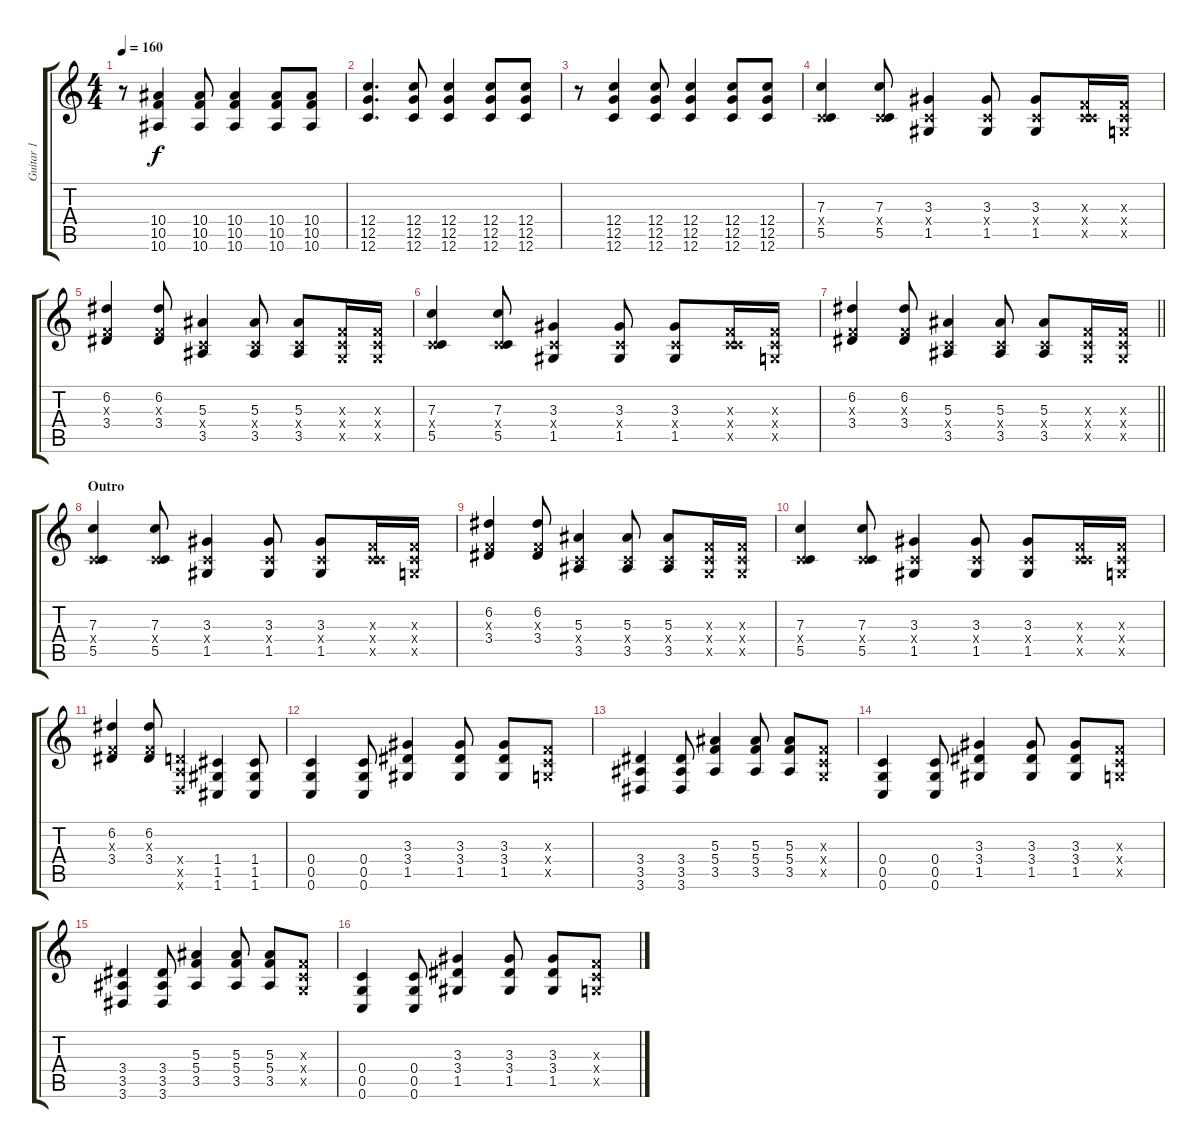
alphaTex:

\track ("Guitar 1" "Guitar 1") {instrument distortionguitar}
\staff {score tabs}
\tuning (D4 A3 F3 C3 G2 C2) {hide}
\ts (4 4)
\tempo 160
\clef g2
\ks c
r.8{dy f} (10.4 10.5 10.6).4 (10.4 10.5 10.6).8 (10.4 10.5 10.6).4 (10.4 10.5 10.6).8 (10.4 10.5 10.6).8 |
(12.4 12.5 12.6).4{d} (12.4 12.5 12.6).8 (12.4 12.5 12.6).4 (12.4 12.5 12.6).8 (12.4 12.5 12.6).8 |
r.8 (12.4 12.5 12.6).4 (12.4 12.5 12.6).8 (12.4 12.5 12.6).4 (12.4 12.5 12.6).8 (12.4 12.5 12.6).8 |
(7.3 0.4{x} 5.5).4 (7.3 0.4{x} 5.5).8 (3.3 0.4{x} 1.5).4 (3.3 0.4{x} 1.5).8 (3.3 0.4{x} 1.5).8 (0.3{x} 0.4{x} 5.5{x}).16 (0.3{x} 0.4{x} 0.5{x}).16 |
(6.2 0.3{x} 3.4).4 (6.2 0.3{x} 3.4).8 (5.3 0.4{x} 3.5).4 (5.3 0.4{x} 3.5).8 (5.3 0.4{x} 3.5).8 (0.3{x} 0.4{x} 0.5{x}).16 (0.3{x} 0.4{x} 0.5{x}).16 |
(7.3 0.4{x} 5.5).4 (7.3 0.4{x} 5.5).8 (3.3 0.4{x} 1.5).4 (3.3 0.4{x} 1.5).8 (3.3 0.4{x} 1.5).8 (0.3{x} 0.4{x} 5.5{x}).16 (0.3{x} 0.4{x} 0.5{x}).16 |
\barLineRight lightlight
(6.2 0.3{x} 3.4).4 (6.2 0.3{x} 3.4).8 (5.3 0.4{x} 3.5).4 (5.3 0.4{x} 3.5).8 (5.3 0.4{x} 3.5).8 (0.3{x} 0.4{x} 0.5{x}).16 (0.3{x} 0.4{x} 0.5{x}).16 |
\section ("" "Outro")
(7.3 0.4{x} 5.5).4 (7.3 0.4{x} 5.5).8 (3.3 0.4{x} 1.5).4 (3.3 0.4{x} 1.5).8 (3.3 0.4{x} 1.5).8 (0.3{x} 0.4{x} 5.5{x}).16 (0.3{x} 0.4{x} 0.5{x}).16 |
(6.2 0.3{x} 3.4).4 (6.2 0.3{x} 3.4).8 (5.3 0.4{x} 3.5).4 (5.3 0.4{x} 3.5).8 (5.3 0.4{x} 3.5).8 (0.3{x} 0.4{x} 0.5{x}).16 (0.3{x} 0.4{x} 0.5{x}).16 |
(7.3 0.4{x} 5.5).4 (7.3 0.4{x} 5.5).8 (3.3 0.4{x} 1.5).4 (3.3 0.4{x} 1.5).8 (3.3 0.4{x} 1.5).8 (0.3{x} 0.4{x} 5.5{x}).16 (0.3{x} 0.4{x} 0.5{x}).16 |
(6.2 0.3{x} 3.4).4 (6.2 0.3{x} 3.4).8 (2.4{x} 2.5{x} 2.6{x}).4 (1.4 1.5 1.6).4 (1.4 1.5 1.6).8 |
(0.4 0.5 0.6).4 (0.4 0.5 0.6).8 (3.3 3.4 1.5).4 (3.3 3.4 1.5).8 (3.3 3.4 1.5).8 (0.3{x} 0.4{x} 0.5{x}).8 |
(3.4 3.5 3.6).4 (3.4 3.5 3.6).8 (5.3 5.4 3.5).4 (5.3 5.4 3.5).8 (5.3 5.4 3.5).8 (0.3{x} 0.4{x} 0.5{x}).8 |
(0.4 0.5 0.6).4 (0.4 0.5 0.6).8 (3.3 3.4 1.5).4 (3.3 3.4 1.5).8 (3.3 3.4 1.5).8 (0.3{x} 0.4{x} 0.5{x}).8 |
(3.4 3.5 3.6).4 (3.4 3.5 3.6).8 (5.3 5.4 3.5).4 (5.3 5.4 3.5).8 (5.3 5.4 3.5).8 (0.3{x} 0.4{x} 0.5{x}).8 |
(0.4 0.5 0.6).4 (0.4 0.5 0.6).8 (3.3 3.4 1.5).4 (3.3 3.4 1.5).8 (3.3 3.4 1.5).8 (0.3{x} 0.4{x} 0.5{x}).8
